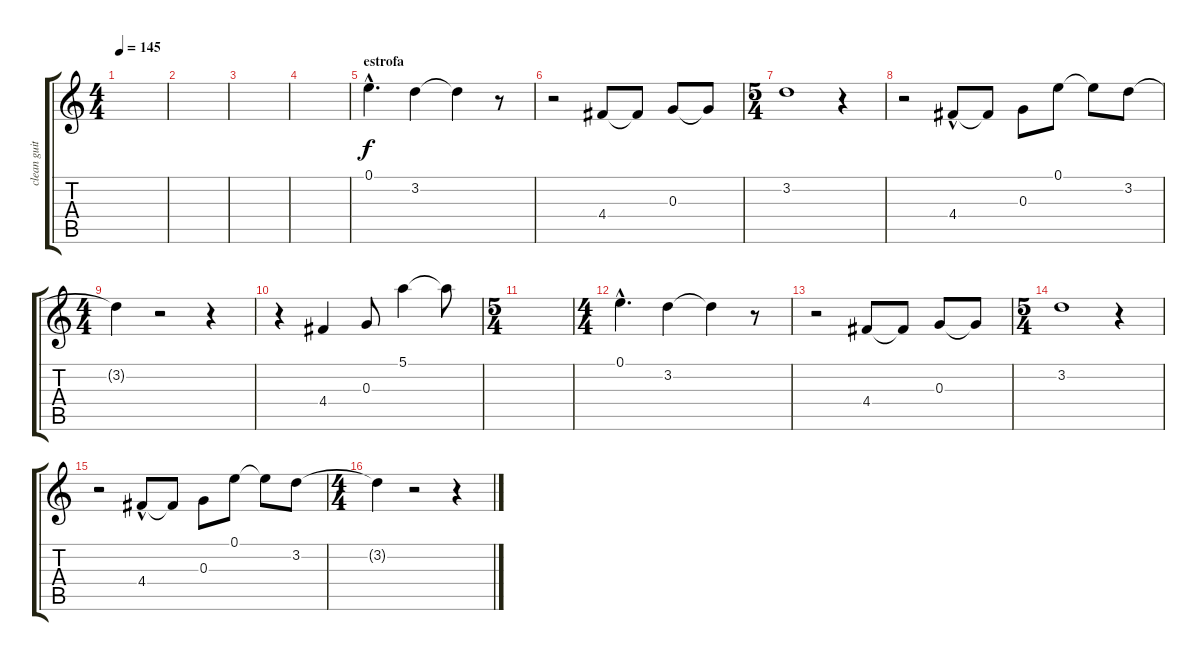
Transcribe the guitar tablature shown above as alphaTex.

\track ("clean guitar" "clean guit") {instrument electricguitarclean}
\staff {score tabs}
\tuning (E4 B3 G3 D3 A2 E2) {hide}
\ts (4 4)
\tempo 145
\clef g2
\ks c
|
|
|
|
\section ("" "estrofa")
0.1{hac}.4{d} 3.2.4 3.2{t}.4 r.8 |
r.2 4.4.8 4.4{t}.8 0.3.8 0.3{t}.8 |
\ts (5 4)
3.2.1 r.4 |
r.2 4.4{hac}.8 4.4{t}.8 0.3.8 0.1.8 0.1{t}.8 3.2.8 |
\ts (4 4)
3.2{t}.4 r.2 r.4 |
r.4 4.4.4 0.3.8 5.1.4 5.1{t}.8 |
\ts (5 4)
|
\ts (4 4)
0.1{hac}.4{d} 3.2.4 3.2{t}.4 r.8 |
r.2 4.4.8 4.4{t}.8 0.3.8 0.3{t}.8 |
\ts (5 4)
3.2.1 r.4 |
r.2 4.4{hac}.8 4.4{t}.8 0.3.8 0.1.8 0.1{t}.8 3.2.8 |
\ts (4 4)
3.2{t}.4 r.2 r.4
